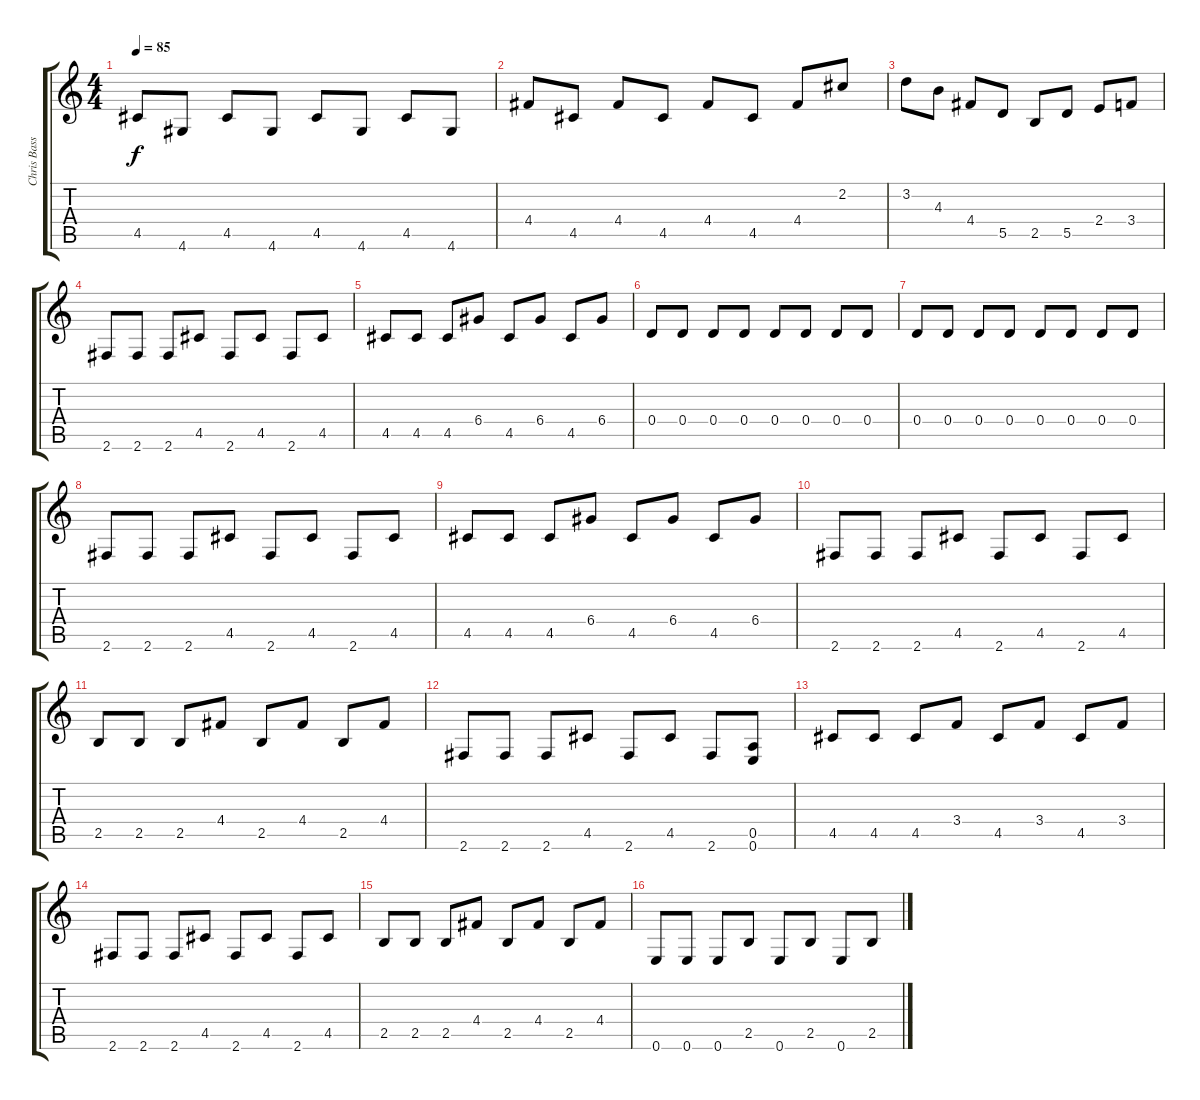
\track ("Chris Bass" "Chris Bass") {instrument electricbassfinger}
\staff {score tabs}
\tuning (E4 B3 G3 D3 A2 E2) {hide}
\ts (4 4)
\tempo 85
\clef g2
\ks c
4.5.8{dy f} 4.6.8 4.5.8 4.6.8 4.5.8 4.6.8 4.5.8 4.6.8 |
4.4.8 4.5.8 4.4.8 4.5.8 4.4.8 4.5.8 4.4.8 2.2.8 |
3.2.8 4.3.8 4.4.8 5.5.8 2.5.8 5.5.8 2.4.8 3.4.8 |
2.6.8 2.6.8 2.6.8 4.5.8 2.6.8 4.5.8 2.6.8 4.5.8 |
4.5.8 4.5.8 4.5.8 6.4.8 4.5.8 6.4.8 4.5.8 6.4.8 |
0.4.8 0.4.8 0.4.8 0.4.8 0.4.8 0.4.8 0.4.8 0.4.8 |
0.4.8 0.4.8 0.4.8 0.4.8 0.4.8 0.4.8 0.4.8 0.4.8 |
2.6.8 2.6.8 2.6.8 4.5.8 2.6.8 4.5.8 2.6.8 4.5.8 |
4.5.8 4.5.8 4.5.8 6.4.8 4.5.8 6.4.8 4.5.8 6.4.8 |
2.6.8 2.6.8 2.6.8 4.5.8 2.6.8 4.5.8 2.6.8 4.5.8 |
2.5.8 2.5.8 2.5.8 4.4.8 2.5.8 4.4.8 2.5.8 4.4.8 |
2.6.8 2.6.8 2.6.8 4.5.8 2.6.8 4.5.8 2.6.8 (0.5 0.6).8 |
4.5.8 4.5.8 4.5.8 3.4.8 4.5.8 3.4.8 4.5.8 3.4.8 |
2.6.8 2.6.8 2.6.8 4.5.8 2.6.8 4.5.8 2.6.8 4.5.8 |
2.5.8 2.5.8 2.5.8 4.4.8 2.5.8 4.4.8 2.5.8 4.4.8 |
0.6.8 0.6.8 0.6.8 2.5.8 0.6.8 2.5.8 0.6.8 2.5.8
